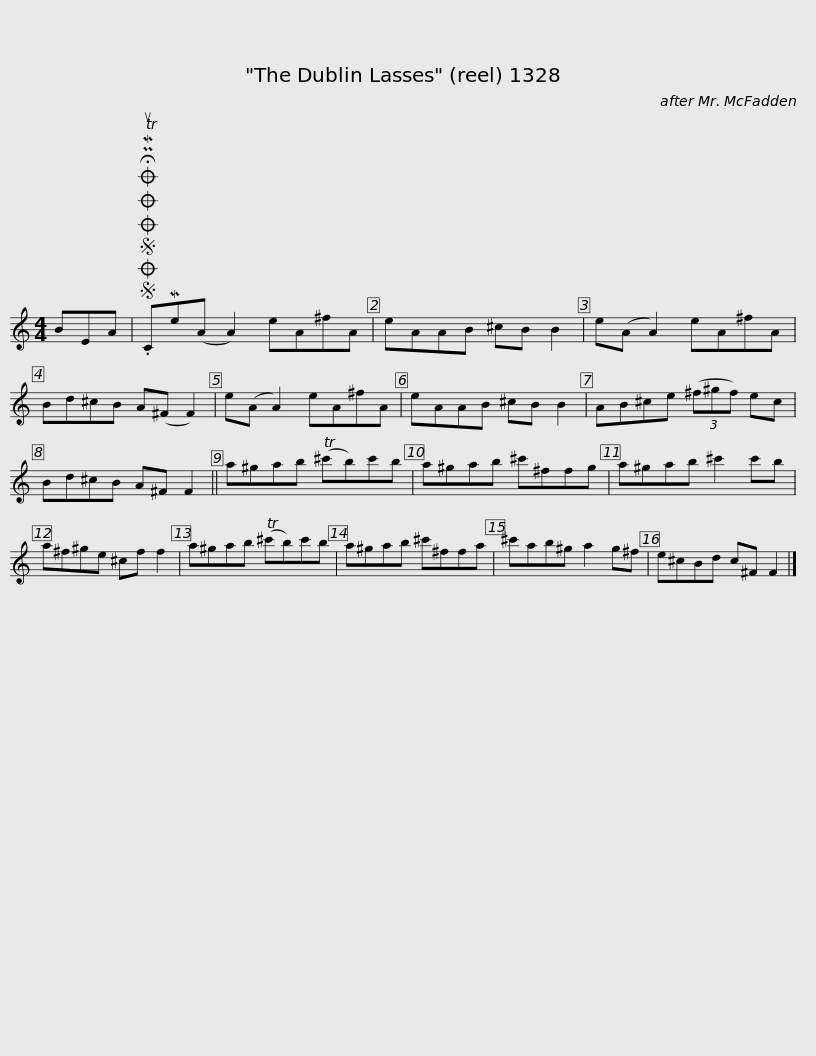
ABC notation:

X:1
L:1/8
M:4/4
I:linebreak $
K:C
V:1 treble
V:1
 BEA |SOSOOO .!fermata!PMTuCMe(A A2) eA^fA | eAAB ^cB B2 | e(A A2) eA^fA | Bd^cB A(^F F2) | %5
 e(A A2) eA^fA |$ eAAB ^cB B2 | AB^ce (3(^f^gf) ec | Bd^cB A^F F2 || a^gab (T^c'b)c'b | %10
 a^gab ^c'^ffg |$ a^gab ^c'2 c'b | a^f^ge ^cf f2 | a^gab (T^c'b)c'b | a^gab ^c'^ffa | %15
 ^c'ab^g a2 g^f |$ e^cBd c^F F2 |] %17
